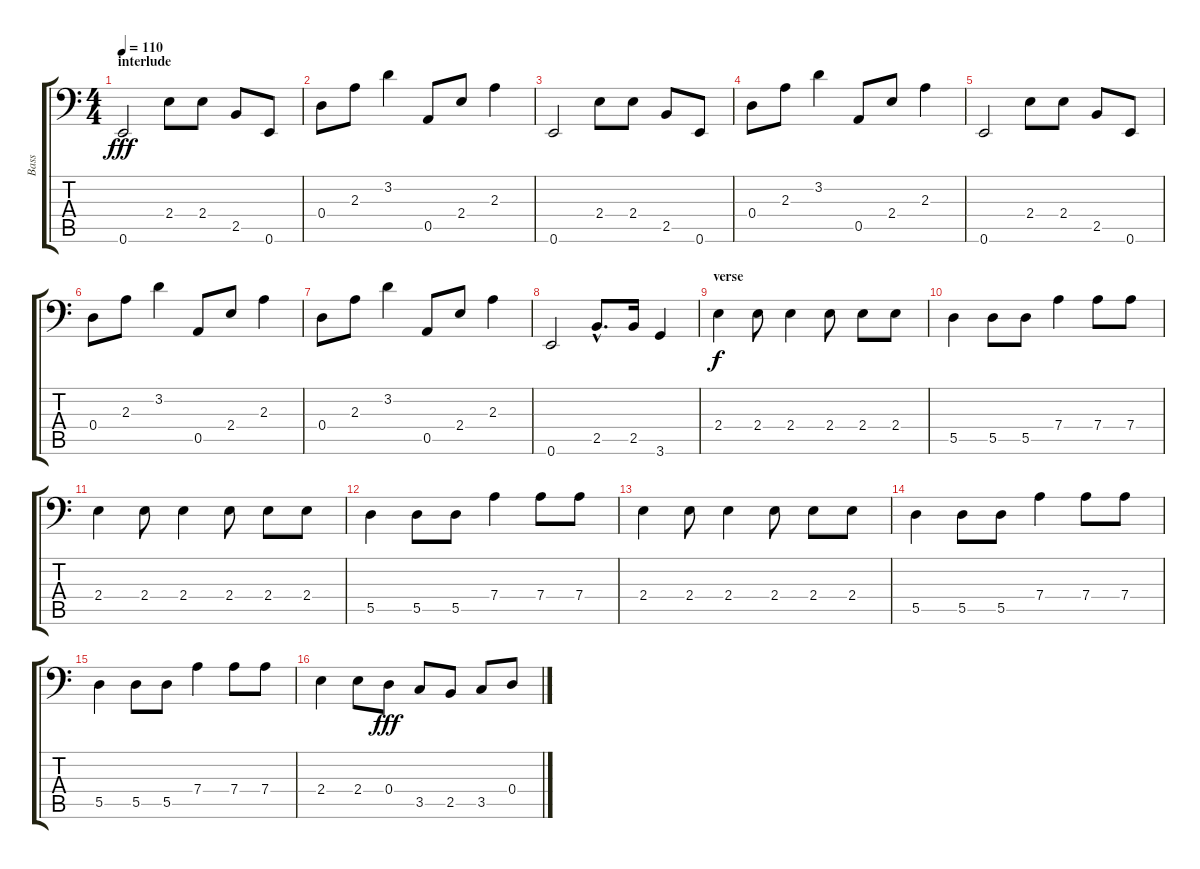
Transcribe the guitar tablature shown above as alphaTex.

\track ("Bass" "Bass") {instrument electricbassfinger}
\staff {score tabs}
\tuning (E3 B2 G2 D2 A1 E1) {hide}
\ts (4 4)
\section ("" "interlude")
\tempo 110
\clef f4
\ks c
0.6.2{dy fff} 2.4.8 2.4.8 2.5.8 0.6.8 |
0.4.8 2.3.8 3.2.4 0.5.8 2.4.8 2.3.4 |
0.6.2 2.4.8 2.4.8 2.5.8 0.6.8 |
0.4.8 2.3.8 3.2.4 0.5.8 2.4.8 2.3.4 |
0.6.2 2.4.8 2.4.8 2.5.8 0.6.8 |
0.4.8 2.3.8 3.2.4 0.5.8 2.4.8 2.3.4 |
0.4.8 2.3.8 3.2.4 0.5.8 2.4.8 2.3.4 |
0.6.2 2.5{hac}.8{d} 2.5.16 3.6.4 |
\section ("" "verse")
2.4.4{dy f} 2.4.8 2.4.4 2.4.8 2.4.8 2.4.8 |
5.5.4 5.5.8 5.5.8 7.4.4 7.4.8 7.4.8 |
2.4.4 2.4.8 2.4.4 2.4.8 2.4.8 2.4.8 |
5.5.4 5.5.8 5.5.8 7.4.4 7.4.8 7.4.8 |
2.4.4 2.4.8 2.4.4 2.4.8 2.4.8 2.4.8 |
5.5.4 5.5.8 5.5.8 7.4.4 7.4.8 7.4.8 |
5.5.4 5.5.8 5.5.8 7.4.4 7.4.8 7.4.8 |
2.4.4 2.4.8 0.4.8{dy fff} 3.5.8 2.5.8 3.5.8 0.4.8
